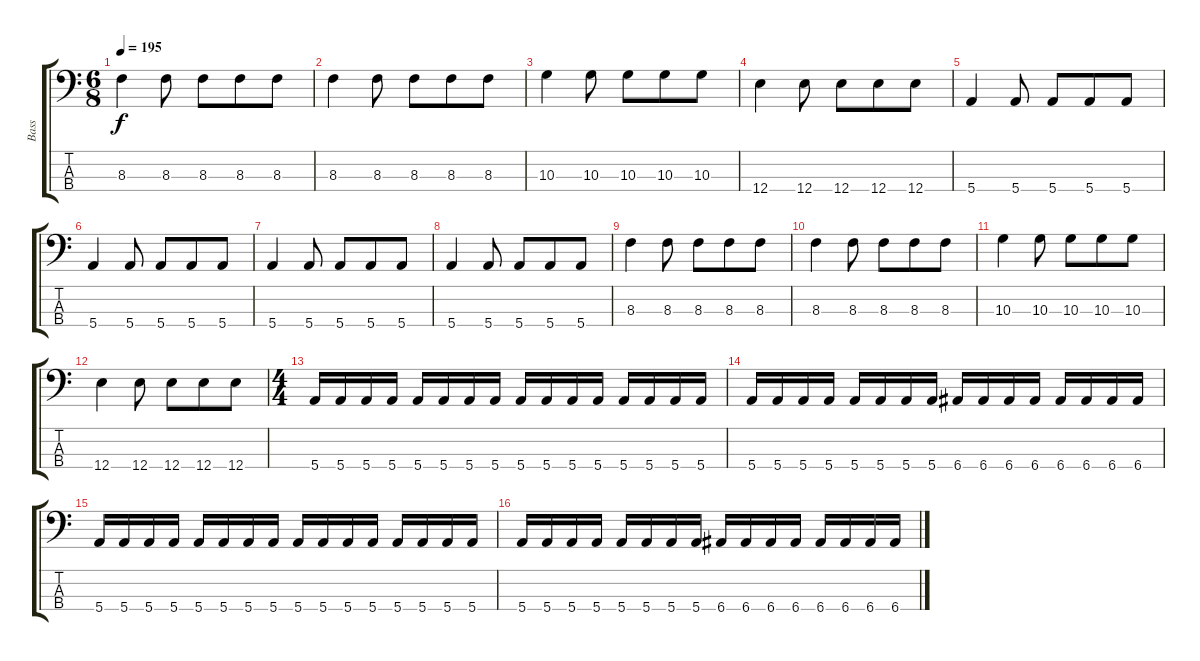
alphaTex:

\track ("Bass" "Bass") {instrument electricbasspick}
\staff {score tabs}
\tuning (G2 D2 A1 E1) {hide}
\ts (6 8)
\tempo 195
\clef f4
\ks c
8.3.4{dy f} 8.3.8 8.3.8 8.3.8 8.3.8 |
8.3.4 8.3.8 8.3.8 8.3.8 8.3.8 |
10.3.4 10.3.8 10.3.8 10.3.8 10.3.8 |
12.4.4 12.4.8 12.4.8 12.4.8 12.4.8 |
5.4.4 5.4.8 5.4.8 5.4.8 5.4.8 |
5.4.4 5.4.8 5.4.8 5.4.8 5.4.8 |
5.4.4 5.4.8 5.4.8 5.4.8 5.4.8 |
5.4.4 5.4.8 5.4.8 5.4.8 5.4.8 |
8.3.4 8.3.8 8.3.8 8.3.8 8.3.8 |
8.3.4 8.3.8 8.3.8 8.3.8 8.3.8 |
10.3.4 10.3.8 10.3.8 10.3.8 10.3.8 |
12.4.4 12.4.8 12.4.8 12.4.8 12.4.8 |
\ts (4 4)
5.4.16 5.4.16 5.4.16 5.4.16 5.4.16 5.4.16 5.4.16 5.4.16 5.4.16 5.4.16 5.4.16 5.4.16 5.4.16 5.4.16 5.4.16 5.4.16 |
5.4.16 5.4.16 5.4.16 5.4.16 5.4.16 5.4.16 5.4.16 5.4.16 6.4.16 6.4.16 6.4.16 6.4.16 6.4.16 6.4.16 6.4.16 6.4.16 |
5.4.16 5.4.16 5.4.16 5.4.16 5.4.16 5.4.16 5.4.16 5.4.16 5.4.16 5.4.16 5.4.16 5.4.16 5.4.16 5.4.16 5.4.16 5.4.16 |
5.4.16 5.4.16 5.4.16 5.4.16 5.4.16 5.4.16 5.4.16 5.4.16 6.4.16 6.4.16 6.4.16 6.4.16 6.4.16 6.4.16 6.4.16 6.4.16
